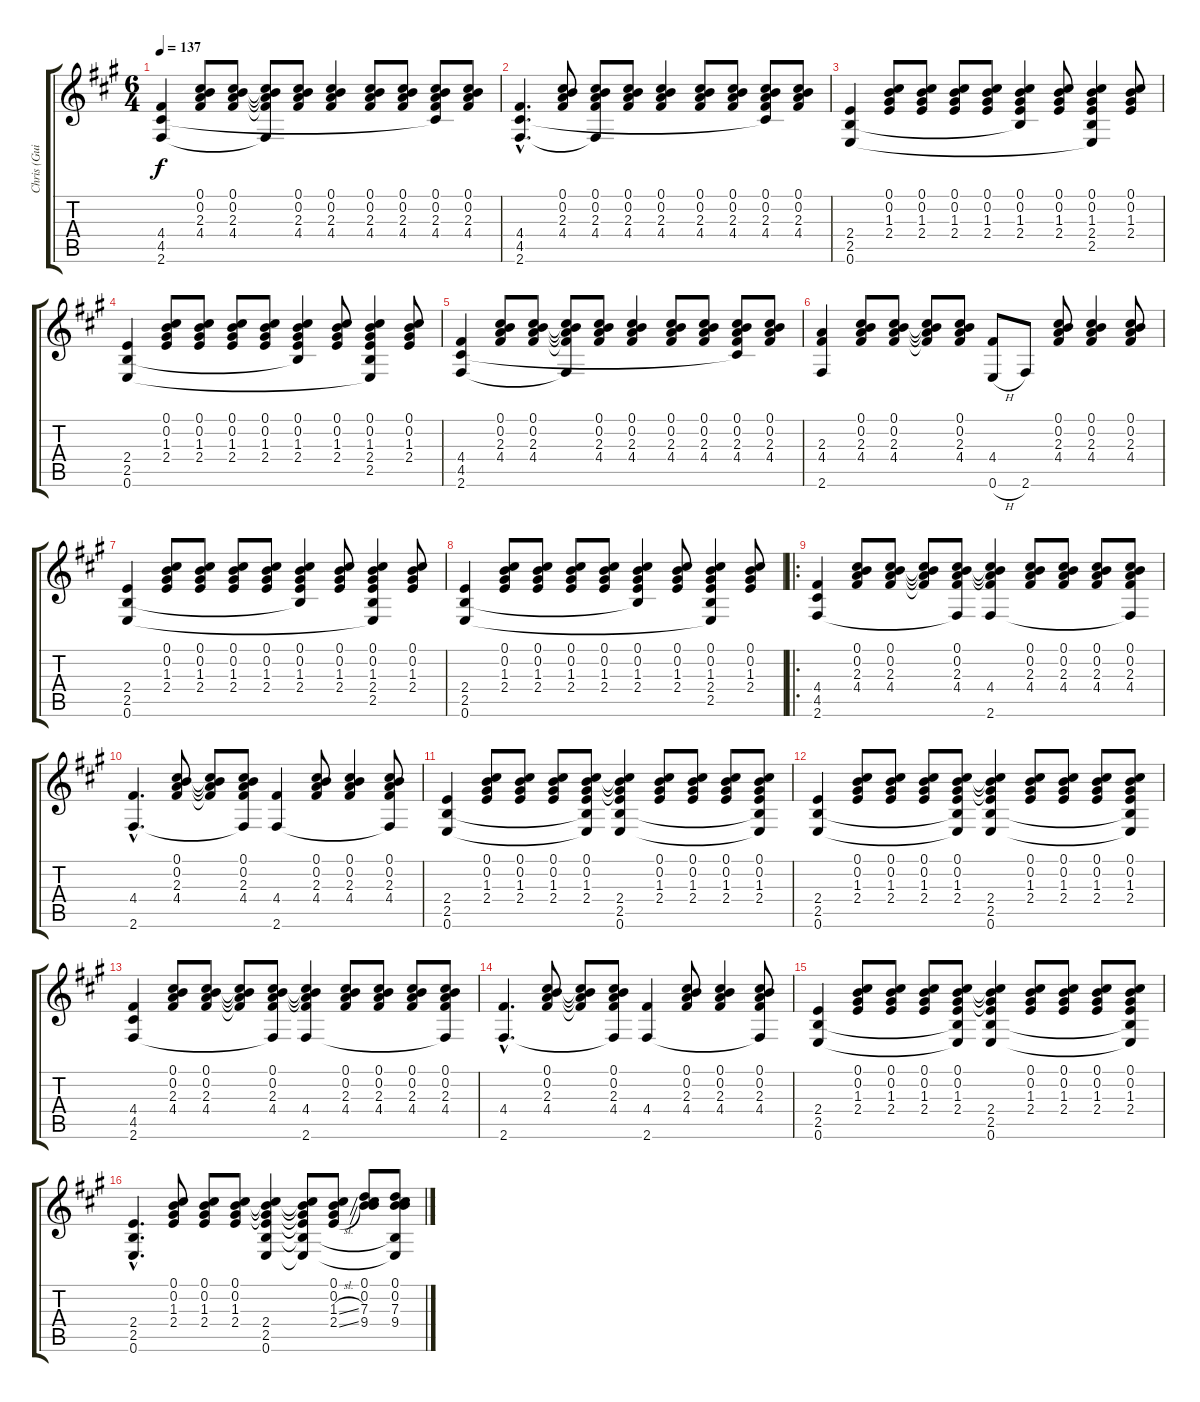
\track ("Chris (Guitar)" "Chris (Gui") {instrument acousticguitarsteel}
\staff {score tabs}
\tuning (Db4 B3 G3 D3 A2 E2) {hide}
\ts (6 4)
\tempo 137
\clef g2
\ks a
(4.4 4.5 2.6).4{dy f instrument acousticguitarsteel} (0.1 0.2 2.3 4.4).8 (0.1 0.2 2.3 4.4).8 (0.1{t} 0.2{t} 2.3{t} 4.4{t} 2.6{t}).8 (0.1 0.2 2.3 4.4).8 (0.1 0.2 2.3 4.4).4 (0.1 0.2 2.3 4.4).8 (0.1 0.2 2.3 4.4).8 (0.1 0.2 2.3 4.4 4.5{t}).8 (0.1 0.2 2.3 4.4).8 |
(4.4{hac} 4.5{hac} 2.6{hac}).4{d} (0.1 0.2 2.3 4.4).8 (0.1 0.2 2.3 4.4 2.6{t}).8 (0.1 0.2 2.3 4.4).8 (0.1 0.2 2.3 4.4).4 (0.1 0.2 2.3 4.4).8 (0.1 0.2 2.3 4.4).8 (0.1 0.2 2.3 4.4 4.5{t}).8 (0.1 0.2 2.3 4.4).8 |
(2.4 2.5 0.6).4 (0.1 0.2 1.3 2.4).8 (0.1 0.2 1.3 2.4).8 (0.1 0.2 1.3 2.4).8 (0.1 0.2 1.3 2.4).8 (0.1 0.2 1.3 2.4 2.5{t}).4 (0.1 0.2 1.3 2.4).8 (0.1 0.2 1.3 2.4 2.5 0.6{t}).4 (0.1 0.2 1.3 2.4).8 |
(2.4 2.5 0.6).4 (0.1 0.2 1.3 2.4).8 (0.1 0.2 1.3 2.4).8 (0.1 0.2 1.3 2.4).8 (0.1 0.2 1.3 2.4).8 (0.1 0.2 1.3 2.4 2.5{t}).4 (0.1 0.2 1.3 2.4).8 (0.1 0.2 1.3 2.4 2.5 0.6{t}).4 (0.1 0.2 1.3 2.4).8 |
(4.4 4.5 2.6).4 (0.1 0.2 2.3 4.4).8 (0.1 0.2 2.3 4.4).8 (0.1{t} 0.2{t} 2.3{t} 4.4{t} 2.6{t}).8 (0.1 0.2 2.3 4.4).8 (0.1 0.2 2.3 4.4).4 (0.1 0.2 2.3 4.4).8 (0.1 0.2 2.3 4.4).8 (0.1 0.2 2.3 4.4 4.5{t}).8 (0.1 0.2 2.3 4.4).8 |
(2.3 4.4 2.6).4 (0.1 0.2 2.3 4.4).8 (0.1 0.2 2.3 4.4).8 (0.1{t} 0.2{t} 2.3{t} 4.4{t}).8 (0.1 0.2 2.3 4.4).8 (4.4 0.6{h}).8 2.6.8 (0.1 0.2 2.3 4.4).8 (0.1 0.2 2.3 4.4).4 (0.1 0.2 2.3 4.4).8 |
(2.4 2.5 0.6).4 (0.1 0.2 1.3 2.4).8 (0.1 0.2 1.3 2.4).8 (0.1 0.2 1.3 2.4).8 (0.1 0.2 1.3 2.4).8 (0.1 0.2 1.3 2.4 2.5{t}).4 (0.1 0.2 1.3 2.4).8 (0.1 0.2 1.3 2.4 2.5 0.6{t}).4 (0.1 0.2 1.3 2.4).8 |
(2.4 2.5 0.6).4 (0.1 0.2 1.3 2.4).8 (0.1 0.2 1.3 2.4).8 (0.1 0.2 1.3 2.4).8 (0.1 0.2 1.3 2.4).8 (0.1 0.2 1.3 2.4 2.5{t}).4 (0.1 0.2 1.3 2.4).8 (0.1 0.2 1.3 2.4 2.5 0.6{t}).4 (0.1 0.2 1.3 2.4).8 |
\ro
(4.4 4.5 2.6).4 (0.1 0.2 2.3 4.4).8 (0.1 0.2 2.3 4.4).8 (0.1{t} 0.2{t} 2.3{t} 4.4{t}).8 (0.1 0.2 2.3 4.4 2.6{t}).8 (0.1{t} 0.2{t} 2.3{t} 4.4 2.6).4 (0.1 0.2 2.3 4.4).8 (0.1 0.2 2.3 4.4).8 (0.1 0.2 2.3 4.4).8 (0.1 0.2 2.3 4.4 2.6{t}).8 |
(4.4{hac} 2.6{hac}).4{d} (0.1 0.2 2.3 4.4).8 (0.1{t} 0.2{t} 2.3{t} 4.4{t}).8 (0.1 0.2 2.3 4.4 2.6{t}).8 (4.4 2.6).4 (0.1 0.2 2.3 4.4).8 (0.1 0.2 2.3 4.4).4 (0.1 0.2 2.3 4.4 2.6{t}).8 |
(2.4 2.5 0.6).4 (0.1 0.2 1.3 2.4).8 (0.1 0.2 1.3 2.4).8 (0.1 0.2 1.3 2.4).8 (0.1 0.2 1.3 2.4 2.5{t} 0.6{t}).8 (0.1{t} 0.2{t} 1.3{t} 2.4 2.5 0.6).4 (0.1 0.2 1.3 2.4).8 (0.1 0.2 1.3 2.4).8 (0.1 0.2 1.3 2.4).8 (0.1 0.2 1.3 2.4 2.5{t} 0.6{t}).8 |
(2.4 2.5 0.6).4 (0.1 0.2 1.3 2.4).8 (0.1 0.2 1.3 2.4).8 (0.1 0.2 1.3 2.4).8 (0.1 0.2 1.3 2.4 2.5{t} 0.6{t}).8 (0.1{t} 0.2{t} 1.3{t} 2.4 2.5 0.6).4 (0.1 0.2 1.3 2.4).8 (0.1 0.2 1.3 2.4).8 (0.1 0.2 1.3 2.4).8 (0.1 0.2 1.3 2.4 2.5{t} 0.6{t}).8 |
(4.4 4.5 2.6).4 (0.1 0.2 2.3 4.4).8 (0.1 0.2 2.3 4.4).8 (0.1{t} 0.2{t} 2.3{t} 4.4{t}).8 (0.1 0.2 2.3 4.4 2.6{t}).8 (0.1{t} 0.2{t} 2.3{t} 4.4 2.6).4 (0.1 0.2 2.3 4.4).8 (0.1 0.2 2.3 4.4).8 (0.1 0.2 2.3 4.4).8 (0.1 0.2 2.3 4.4 2.6{t}).8 |
(4.4{hac} 2.6{hac}).4{d} (0.1 0.2 2.3 4.4).8 (0.1{t} 0.2{t} 2.3{t} 4.4{t}).8 (0.1 0.2 2.3 4.4 2.6{t}).8 (4.4 2.6).4 (0.1 0.2 2.3 4.4).8 (0.1 0.2 2.3 4.4).4 (0.1 0.2 2.3 4.4 2.6{t}).8 |
(2.4 2.5 0.6).4 (0.1 0.2 1.3 2.4).8 (0.1 0.2 1.3 2.4).8 (0.1 0.2 1.3 2.4).8 (0.1 0.2 1.3 2.4 2.5{t} 0.6{t}).8 (0.1{t} 0.2{t} 1.3{t} 2.4 2.5 0.6).4 (0.1 0.2 1.3 2.4).8 (0.1 0.2 1.3 2.4).8 (0.1 0.2 1.3 2.4).8 (0.1 0.2 1.3 2.4 2.5{t} 0.6{t}).8 |
(2.4{hac} 2.5{hac} 0.6{hac}).4{d} (0.1 0.2 1.3 2.4).8 (0.1 0.2 1.3 2.4).8 (0.1 0.2 1.3 2.4).8 (0.1{t} 0.2{t} 1.3{t} 2.4 2.5 0.6).4 (0.1{t} 0.2{t} 1.3{t} 2.4{t} 2.5{t} 0.6{t}).8 (0.1 0.2 1.3{sl} 2.4{sl}).8 (0.1 0.2 7.3 9.4).8 (0.1 0.2 7.3 9.4 2.5{t} 0.6{t}).8
